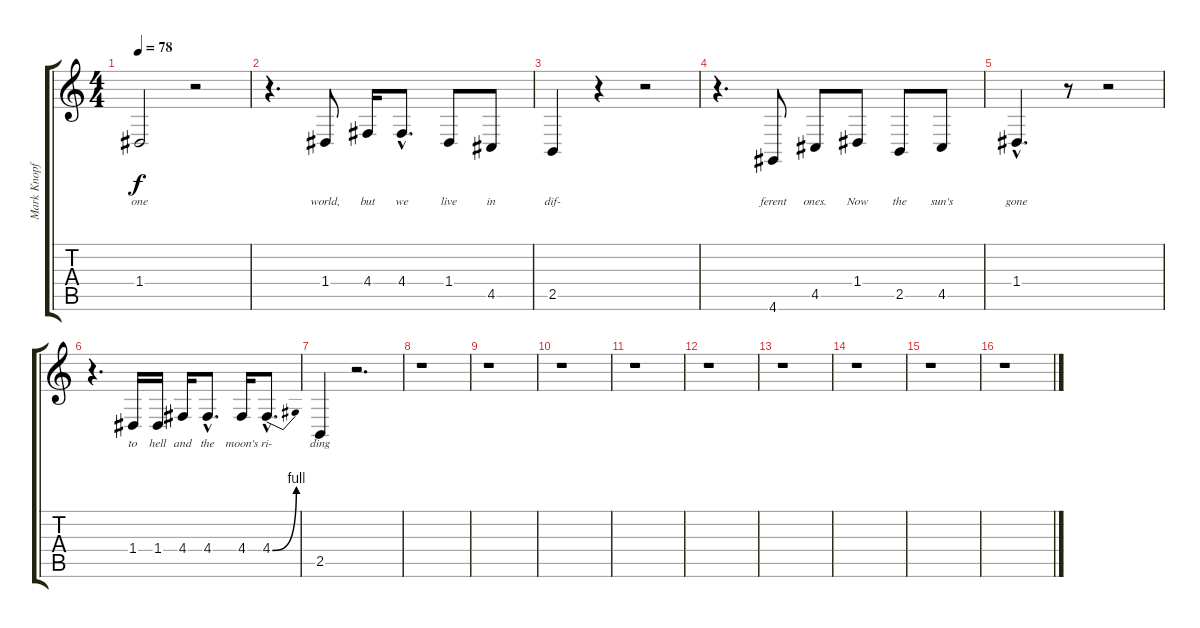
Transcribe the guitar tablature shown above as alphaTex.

\track ("Mark Knopfler (Vocals)" "Mark Knopf") {instrument sopranosax}
\staff {score tabs}
\tuning (E4 B3 G3 D3 A2 E2) {hide}
\ts (4 4)
\tempo 78
\clef g2
\ks c
1.4.2{lyrics (0 "one") lyrics (1 "") lyrics (2 "") lyrics (3 "") lyrics (4 "") dy f} r.2 |
r.4{d} 1.4.8{lyrics (0 "world,") lyrics (1 "") lyrics (2 "") lyrics (3 "") lyrics (4 "")} 4.4.16{lyrics (0 "but") lyrics (1 "") lyrics (2 "") lyrics (3 "") lyrics (4 "")} 4.4{hac}.8{d lyrics (0 "we") lyrics (1 "") lyrics (2 "") lyrics (3 "") lyrics (4 "")} 1.4.8{lyrics (0 "live") lyrics (1 "") lyrics (2 "") lyrics (3 "") lyrics (4 "")} 4.5.8{lyrics (0 "in") lyrics (1 "") lyrics (2 "") lyrics (3 "") lyrics (4 "")} |
2.5.4{lyrics (0 "dif-") lyrics (1 "") lyrics (2 "") lyrics (3 "") lyrics (4 "")} r.4 r.2 |
r.4{d} 4.6.8{lyrics (0 "ferent") lyrics (1 "") lyrics (2 "") lyrics (3 "") lyrics (4 "")} 4.5.8{lyrics (0 "ones.") lyrics (1 "") lyrics (2 "") lyrics (3 "") lyrics (4 "")} 1.4.8{lyrics (0 "Now") lyrics (1 "") lyrics (2 "") lyrics (3 "") lyrics (4 "")} 2.5.8{lyrics (0 "the") lyrics (1 "") lyrics (2 "") lyrics (3 "") lyrics (4 "")} 4.5.8{lyrics (0 "sun's") lyrics (1 "") lyrics (2 "") lyrics (3 "") lyrics (4 "")} |
1.4{hac}.4{d lyrics (0 "gone") lyrics (1 "") lyrics (2 "") lyrics (3 "") lyrics (4 "")} r.8 r.2 |
r.4{d} 1.4.16{lyrics (0 "to") lyrics (1 "") lyrics (2 "") lyrics (3 "") lyrics (4 "")} 1.4.16{lyrics (0 "hell") lyrics (1 "") lyrics (2 "") lyrics (3 "") lyrics (4 "")} 4.4.16{lyrics (0 "and") lyrics (1 "") lyrics (2 "") lyrics (3 "") lyrics (4 "")} 4.4{hac}.8{d lyrics (0 "the") lyrics (1 "") lyrics (2 "") lyrics (3 "") lyrics (4 "")} 4.4.16{lyrics (0 "moon's") lyrics (1 "") lyrics (2 "") lyrics (3 "") lyrics (4 "")} 4.4{be (bend 0 0 60 4) hac}.8{d lyrics (0 "ri-") lyrics (1 "") lyrics (2 "") lyrics (3 "") lyrics (4 "")} |
2.5.4{lyrics (0 "ding") lyrics (1 "") lyrics (2 "") lyrics (3 "") lyrics (4 "")} r.2{d} |
r.1 |
r.1 |
r.1 |
r.1 |
r.1 |
r.1 |
r.1 |
r.1 |
r.1
